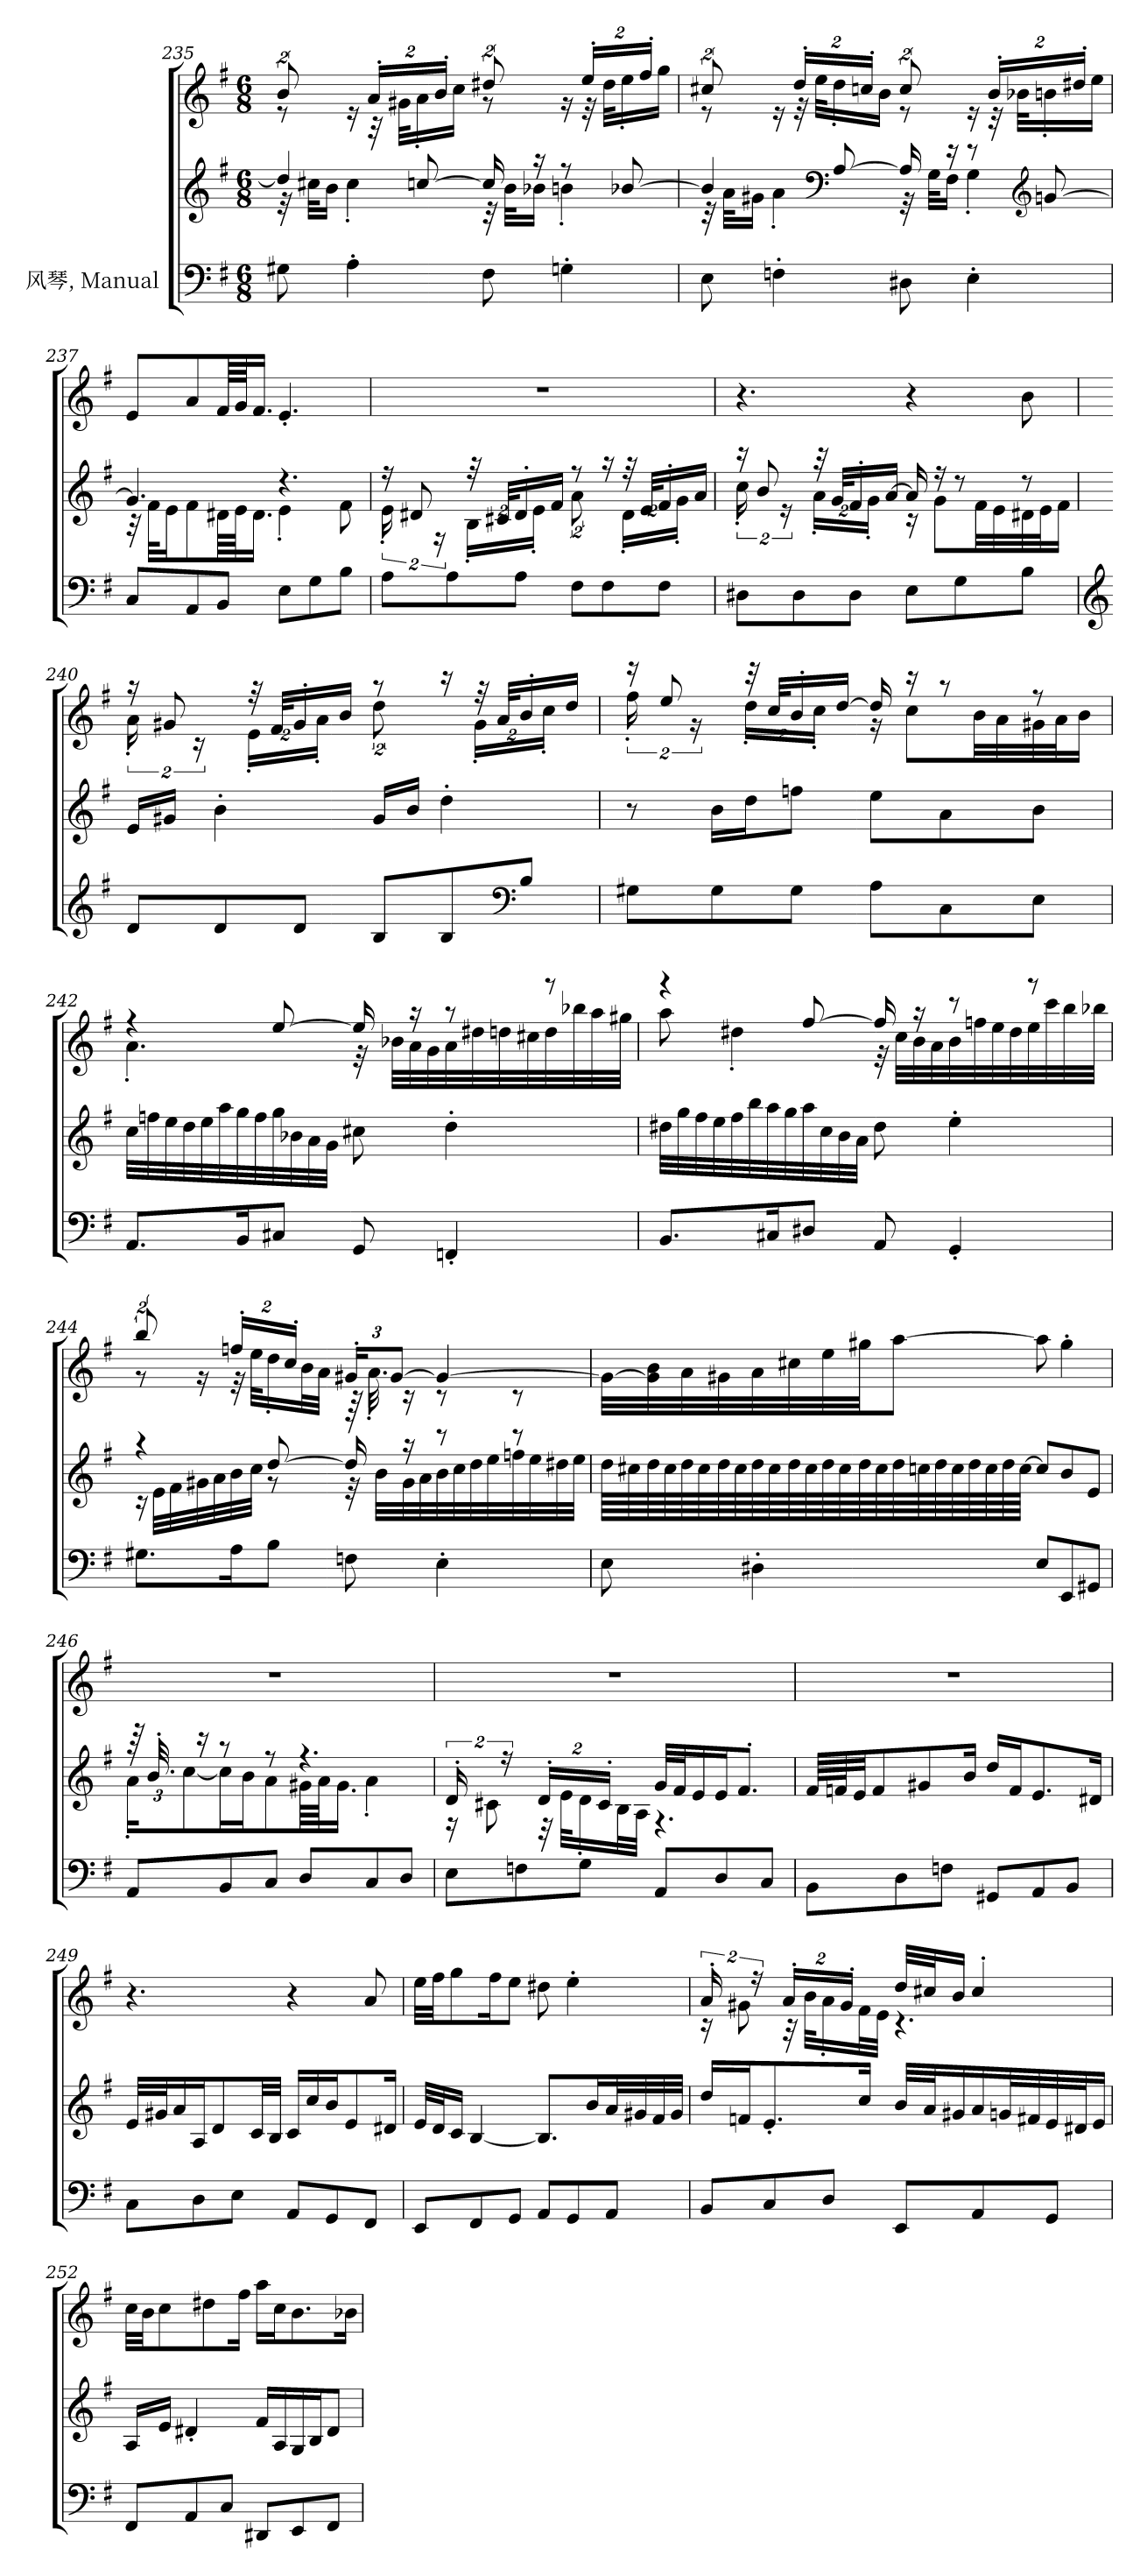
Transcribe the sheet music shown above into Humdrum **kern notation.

**kern	**kern	**kern
*part1	*part1	*part1
*staff3	*staff2	*staff1
*I"风琴, Manual	*	*
*clefF4	*clefG2	*clefG2
*k[f#]	*k[f#]	*k[f#]
*M6/8	*M6/8	*M6/8
=235	=235	=235
*	*^	*^
8G#X\	4dd/]	32r	16%3b/	8r
.	.	32cc#X\KLL	.	.
.	.	16b\JJ	.	.
4A'\	.	4cc#'\	.	16r
.	.	.	32%3a'/L	32r
.	.	.	.	32g#X\KLL
.	[8ccn/	.	.	16a'\
.	.	.	32%3b'/J	.
.	.	.	.	16cc\JJ
8F#\	16cc/]	32r	16%3dd#X/	8r
.	.	32b\KLL	.	.
.	16r	16b-X\JJ	.	.
4Gn'\	8r	4bn'\	.	16r
.	.	.	32%3ee'/L	32r
.	.	.	.	32dd#\KLL
.	[8b-X/	.	.	16ee'\
.	.	.	32%3ff#'/J	.
.	.	.	.	16gg\JJ
!!LO:LB:g=z	!!
=236	=236	=236	=236	=236
8E\	4b-/]	32r	16%3cc#X/	8r
.	.	32a\KLL	.	.
.	.	16g#X\JJ	.	.
4Fn'\	.	4a'\	.	16r
.	.	.	32%3dd'/L	32r
.	.	.	.	32ee\KLL
*	*clefF4	*	*	*
.	[8A/	.	.	16dd'\
.	.	.	32%3ccn'/J	.
.	.	.	.	16b\JJ
8D#X\	16A/]	32r	16%3cc/	8r
.	.	32G\KLL	.	.
.	16r	16F#\JJ	.	.
4E'\	8r	4G'\	.	16r
.	.	.	32%3b'/L	32r
.	.	.	.	32b-X\KLL
*	*clefG2	*	*	*
.	[8gn/	.	.	16bn'\
.	.	.	32%3dd#X'/J	.
.	.	.	.	16ee\JJ
*	*	*	*v	*v
=237	=237	=237	=237
8C/L	4.g/]	32r	8e/L
.	.	32f#\KLL	.
.	.	16e\J	.
8AA/	.	8f#\	8a/
8BB/J	.	64d#X\LLL	64f#/LLL
.	.	64e\JJ	64g/JJ
.	.	16.d#\JJ	16.f#/JJ
8E\L	4.r	4e'\	4.e'/
8G\	.	.	.
8B\J	.	8f#\	.
!!LO:PB:g=z
=238	=238	=238	=238
8A\L	16r	32%3e'\	2.r
.	8d#X/	.	.
.	.	32%3r	.
8A\	.	.	.
.	32r	32%3B'\L	.
.	32c#X/KLL	.	.
8A\J	16d#'/	.	.
.	.	32%3e'\J	.
.	16f#/JJ	.	.
8F#\L	8r	16%3a\	.
8F#\	16r	.	.
.	32r	32%3d#'\L	.
.	32e/KLL	.	.
8F#\J	16f#'/	.	.
.	.	32%3g'\J	.
.	16a/JJ	.	.
=239	=239	=239	=239
8D#X\L	16r	32%3cc'\	4.r
.	8b/	.	.
.	.	32%3r	.
8D#\	.	.	.
.	32r	32%3a'\L	.
.	32g/KLL	.	.
8D#\J	16f#'/	.	.
.	.	32%3g'\J	.
.	[16a/JJ	.	.
8E\L	16a/]	16r	4r
.	16r	8g\L	.
8G\	8r	.	.
.	.	32f#\LL	.
.	.	32e\	.
8B\J	8r	32d#X\	8b\
.	.	32e\J	.
.	.	16f#\JJ	.
*	*v	*v	*
!!LO:LB:g=z
=240	=240	=240
*clefG2	*	*
*	*	*^
8d/L	16e/LL	16r	32%3a'\
.	16g#X/JJ	8g#X/	.
.	.	.	32%3r
8d/	4b'\	.	.
.	.	32r	32%3e'\L
.	.	32f#/KLL	.
8d/J	.	16g#'/	.
.	.	.	32%3a'\J
.	.	16b/JJ	.
8B/L	16g#/LL	8r	16%3dd\
.	16b/JJ	.	.
8B/	4dd'\	16r	.
.	.	32r	32%3g#'\L
.	.	32a/KLL	.
*clefF4	*	*	*
8B/J	.	16b'/	.
.	.	.	32%3cc'\J
.	.	16dd/JJ	.
=241	=241	=241	=241
8G#X\L	8r	16r	32%3ff#'\
.	.	8ee/	.
.	.	.	32%3r
8G#\	16b\LL	.	.
.	16dd\J	32r	32%3dd'\L
.	.	32cc/KLL	.
8G#\J	8ffn\J	16b'/	.
.	.	.	32%3cc'\J
.	.	[16dd/JJ	.
8A\L	8ee\L	16dd/]	16r
.	.	16r	8cc\L
8C\	8a\	8r	.
.	.	.	32b\LL
.	.	.	32a\
8E\J	8b\J	8r	32g#X\
.	.	.	32a\J
.	.	.	16b\JJ
!!LO:LB:g=z	!!
=242	=242	=242	=242
8.AA/L	32cc\LLL	4r	4.a'\
.	32ffn\	.	.
.	32ee\	.	.
.	32dd\	.	.
.	32ee\	.	.
.	32aa\	.	.
16BB/K	32gg\	.	.
.	32ff\	.	.
8C#X/J	32gg\	[8ee/	.
.	32b-X\	.	.
.	32a\	.	.
.	32g\JJJ	.	.
8GG/	8cc#X\	16ee/]	32r
.	.	.	32b-X\LLL
.	.	16r	32a\
.	.	.	32g\
4FFn'/	4dd'\	8r	32a\
.	.	.	32dd#X\
.	.	.	32ddn\
.	.	.	32cc#X\
.	.	8r	32dd\
.	.	.	32bb-X\
.	.	.	32aa\
.	.	.	32gg#X\JJJ
!!LO:LB:g=z	!!
=243	=243	=243	=243
8.BB/L	32dd#X\LLL	4r	8aa\
.	32gg\	.	.
.	32ff#\	.	.
.	32ee\	.	.
.	32ff#\	.	4dd#X'\
.	32bb\	.	.
16C#X/K	32aa\	.	.
.	32gg\	.	.
8D#X/J	32aa\	[8ff#/	.
.	32cc\	.	.
.	32b\	.	.
.	32a\JJJ	.	.
8AA/	8dd#\	16ff#/]	32r
.	.	.	32cc\LLL
.	.	16r	32b\
.	.	.	32a\
4GG'/	4ee'\	8r	32b\
.	.	.	32ffn\
.	.	.	32ee\
.	.	.	32dd#\
.	.	8r	32ee\
.	.	.	32ccc\
.	.	.	32bb\
.	.	.	32bb-X\JJJ
!!LO:PB:g=z	!!
=244	=244	=244	=244
*	*^	*	*
8.G#X\L	4r	16r	16%3bb/	8r
.	.	32e\LLL	.	.
.	.	32f#\	.	.
.	.	32g#X\	.	16r
.	.	32a\	.	.
16A\K	.	32b\	32%3ffn'/L	32r
.	.	32cc\JJJ	.	32ee\KLL
8B\J	[8dd/	8r	.	16dd'\
.	.	.	32%3cc'/J	.
.	.	.	.	32b\L
.	.	.	.	32a\JJJ
*	*	*	*Xbrackettup	*
8Fn\	16dd/]	32r	24g#X'/KL	64r
.	.	.	.	32.a'\
.	.	32b\LLL	.	.
.	.	.	[12g#/J	.
.	16r	32g#\	.	16r
.	.	32a\	.	.
4E'\	8r	32b\	4g#/_	8r
.	.	32cc\	.	.
.	.	32dd\	.	.
.	.	32ee\	.	.
.	8r	32ffn\	.	8r
.	.	32ee\	.	.
.	.	32dd#X\	.	.
.	.	32ee\JJJ	.	.
*	*v	*v	*	*
*	*	*v	*v
!!LO:LB:g=z
=245	=245	=245
8E\	64dd\LLLL	32g#\LLL_
.	64cc#X\	.
.	64dd\	32g#\] 32b\
.	64cc#\	.
.	64dd\	32a\
.	64cc#\	.
.	64dd\	32g#X\
.	64cc#\	.
4D#X'\	64dd\	32a\
.	64cc#\	.
.	64dd\	32cc#X\
.	64cc#\	.
.	64dd\	32ee\
.	64cc#\	.
.	64dd\	32gg#X\JJ
.	64cc#\	.
.	64dd\	[8aa\J
.	64ccn\	.
.	64dd\	.
.	64cc\	.
.	64dd\	.
.	64cc\	.
.	64dd\	.
.	[64cc\JJJJ	.
8E/L	8cc/L]	8aa\]
8EE/	8b/	4gg#'\
8GG#X/J	8e/J	.
=246	=246	=246
*	*^	*
*	*	*Xbrackettup	*
8AA/L	64r	24a'\KL	2.r
.	32.b'/	.	.
.	.	[12cc\	.
.	16r	.	.
8BB/	8r	16cc\L]	.
.	.	16b\J	.
8C/J	8r	8a\	.
8D/L	4.r	64g#X\LLL	.
.	.	64a\JJ	.
.	.	16.g#\JJ	.
8C/	.	4a'\	.
8D/J	.	.	.
!!LO:LB:g=z
=247	=247	=247	=247
*	*brackettup	*	*
8E\L	32%3d'/	16r	2.r
.	.	8c#X\	.
.	32%3r	.	.
8Fn\	.	.	.
.	32%3d'/L	32r	.
.	.	32e\KLL	.
8G\J	.	16d'\	.
.	32%3c#'/J	.	.
.	.	32B\L	.
.	.	32A\JJJ	.
8AA/L	32g/LLL	4.r	.
.	32f#/J	.	.
.	16e/	.	.
8D/	16e/J	.	.
.	8.f#'/J	.	.
8C/J	.	.	.
*	*v	*v	*
=248	=248	=248
8BB\L	64f#/LLLL	2.r
.	64fn/J	.
.	32e/JJ	.
.	8f/	.
8D\	.	.
.	8g#X/	.
8Fn\J	.	.
.	16b/Jk	.
8GG#X/L	16dd/LL	.
.	16f/J	.
8AA/	8.e/	.
8BB/J	.	.
.	16d#X/Jk	.
=249	=249	=249
8C\L	32e/LLL	4.r
.	32g#X/J	.
.	16a/	.
8D\	16A/J	.
.	8d/	.
8E\J	.	.
.	32c/LL	.
.	32B/JJJ	.
8AA/L	16c/LL	4r
.	16cc/	.
8GG/	16b/J	.
.	8e/	.
8FF#/J	.	8a/
.	16d#X/Jk	.
!!LO:LB:g=z
=250	=250	=250
8EE/L	32e/LLL	32ee\LLL
.	32d/J	32ff#\JJ
.	16c/JJ	8gg\
8FF#/	[4B/	.
.	.	16ff#\K
8GG/J	.	8ee\J
8AA/L	8.B/L]	8dd#X\
8GG/	.	4ee'\
.	16b/L	.
8AA/J	32a/L	.
.	32g#X/	.
.	32f#/	.
.	32g#/JJJ	.
=251	=251	=251
*	*	*brackettup
*	*	*^
8BB/L	16dd/LL	32%3a'/	16r
.	16fn/J	.	8g#X\
.	.	32%3r	.
8C/	8.e'/	.	.
.	.	32%3a'/L	32r
.	.	.	32b\KLL
8D/J	.	.	16a'\
.	.	32%3g#'/J	.
.	16cc/Jk	.	32f#\L
.	.	.	32e\JJJ
8EE/L	32b/LLL	32dd/LLL	4.r
.	32a/J	32cc#X/J	.
.	16g#X/	16b/JJ	.
8AA/	16a/	4cc#'/	.
.	32gn/L	.	.
.	32f#X/	.	.
8GG/J	32e/	.	.
.	32d#X/J	.	.
.	16e/JJ	.	.
*	*	*v	*v
!!LO:PB:g=z
=252	=252	=252
8FF#/L	16A/LL	32cc\LLL
.	.	32b\JJ
.	16e/JJ	8cc\
8AA/	4d#X'/	.
.	.	8dd#X\
8C/J	.	.
.	.	16ff#\Jk
8DD#X/L	16f#/LL	16aa\LL
.	16A/	16cc\J
8EE/	16G/	8.b\
.	16B/J	.
8FF#/J	8d#/J	.
.	.	16b-X\Jk
=	=	=
*-	*-	*-
